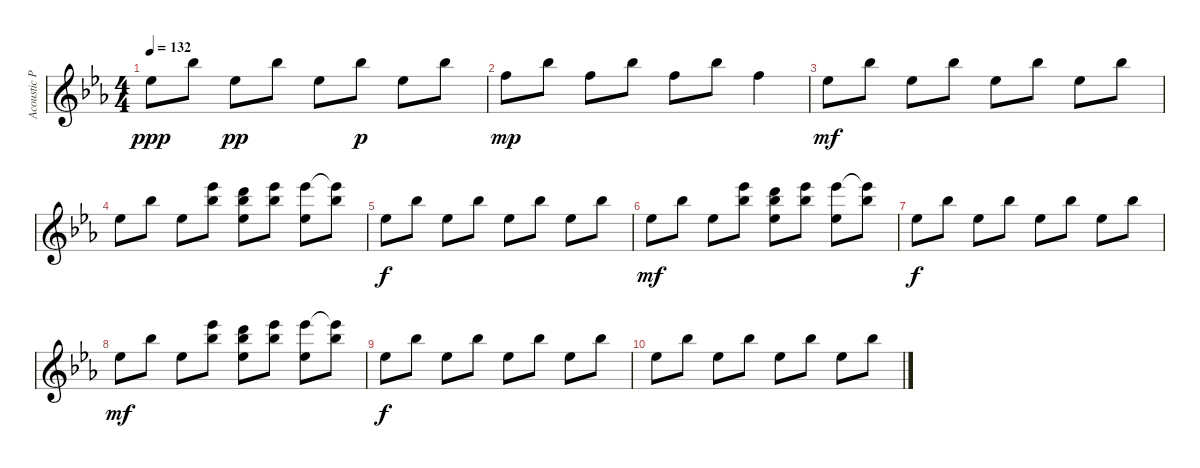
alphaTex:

\track ("Acoustic Piano (Staff 1)" "Acoustic P") {instrument acousticgrandpiano}
\staff {score}
\tuning (E4 B3 G3 D3 A2 E2 B1) {hide}
\ts (4 4)
\tempo 132
\clef g2
\ks eb
11.1.8{dy ppp} 18.1.8 11.1.8{dy pp} 18.1.8 11.1.8 18.1.8{dy p} 11.1.8 18.1.8 |
13.1.8{dy mp} 18.1.8 13.1.8 18.1.8 13.1.8 18.1.8 13.1.4 |
11.1.8{dy mf} 18.1.8 11.1.8 18.1.8 11.1.8 18.1.8 11.1.8 18.1.8 |
11.1.8 18.1.8 11.1.8 (18.1 28.2).8 (11.1 27.2 27.3).8 (18.1 28.2).8 (11.1 28.2).8 (18.1 28.2{t}).8 |
11.1.8{dy f} 18.1.8 11.1.8 18.1.8 11.1.8 18.1.8 11.1.8 18.1.8 |
11.1.8{dy mf} 18.1.8 11.1.8 (18.1 28.2).8 (11.1 27.2 27.3).8 (18.1 28.2).8 (11.1 28.2).8 (18.1 28.2{t}).8 |
11.1.8{dy f} 18.1.8 11.1.8 18.1.8 11.1.8 18.1.8 11.1.8 18.1.8 |
11.1.8{dy mf} 18.1.8 11.1.8 (18.1 28.2).8 (11.1 27.2 27.3).8 (18.1 28.2).8 (11.1 28.2).8 (18.1 28.2{t}).8 |
11.1.8{dy f} 18.1.8 11.1.8 18.1.8 11.1.8 18.1.8 11.1.8 18.1.8 |
11.1.8 18.1.8 11.1.8 18.1.8 11.1.8 18.1.8 11.1.8 18.1.8
